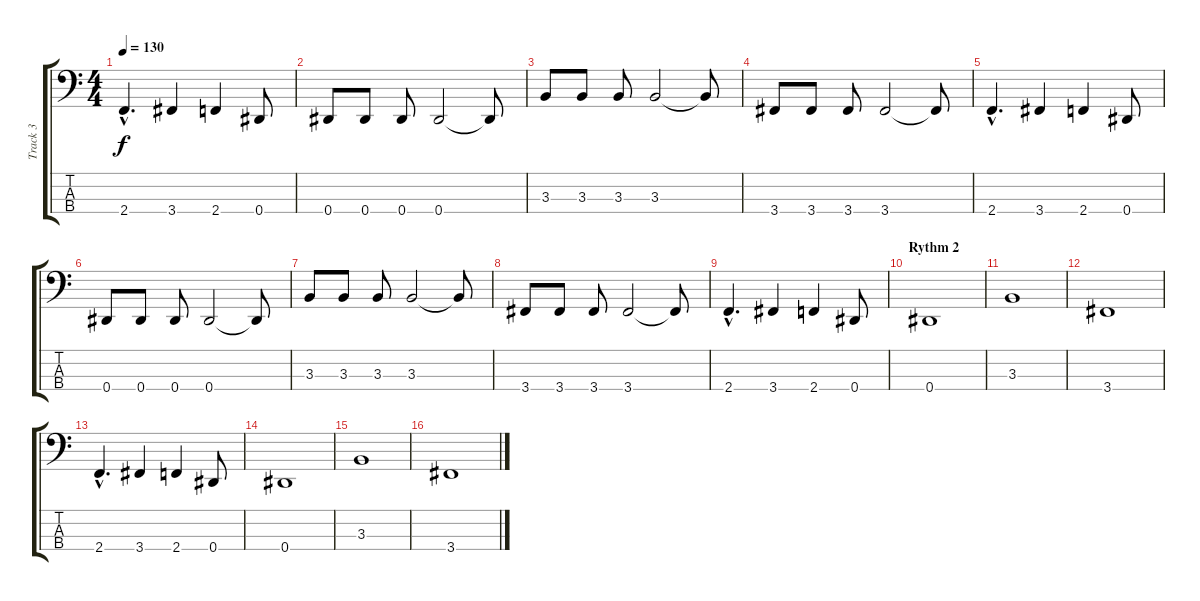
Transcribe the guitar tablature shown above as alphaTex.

\track ("Track 3" "Track 3") {instrument electricbasspick}
\staff {score tabs}
\tuning (Gb2 Db2 Ab1 Eb1) {hide}
\ts (4 4)
\tempo 130
\clef f4
\ks c
2.4{hac}.4{d dy f} 3.4.4 2.4.4 0.4.8 |
0.4.8 0.4.8 0.4.8 0.4.2 0.4{t}.8 |
3.3.8 3.3.8 3.3.8 3.3.2 3.3{t}.8 |
3.4.8 3.4.8 3.4.8 3.4.2 3.4{t}.8 |
2.4{hac}.4{d} 3.4.4 2.4.4 0.4.8 |
0.4.8 0.4.8 0.4.8 0.4.2 0.4{t}.8 |
3.3.8 3.3.8 3.3.8 3.3.2 3.3{t}.8 |
3.4.8 3.4.8 3.4.8 3.4.2 3.4{t}.8 |
2.4{hac}.4{d} 3.4.4 2.4.4 0.4.8 |
\section ("" "Rythm 2")
0.4.1 |
3.3.1 |
3.4.1 |
2.4{hac}.4{d} 3.4.4 2.4.4 0.4.8 |
0.4.1 |
3.3.1 |
3.4.1
